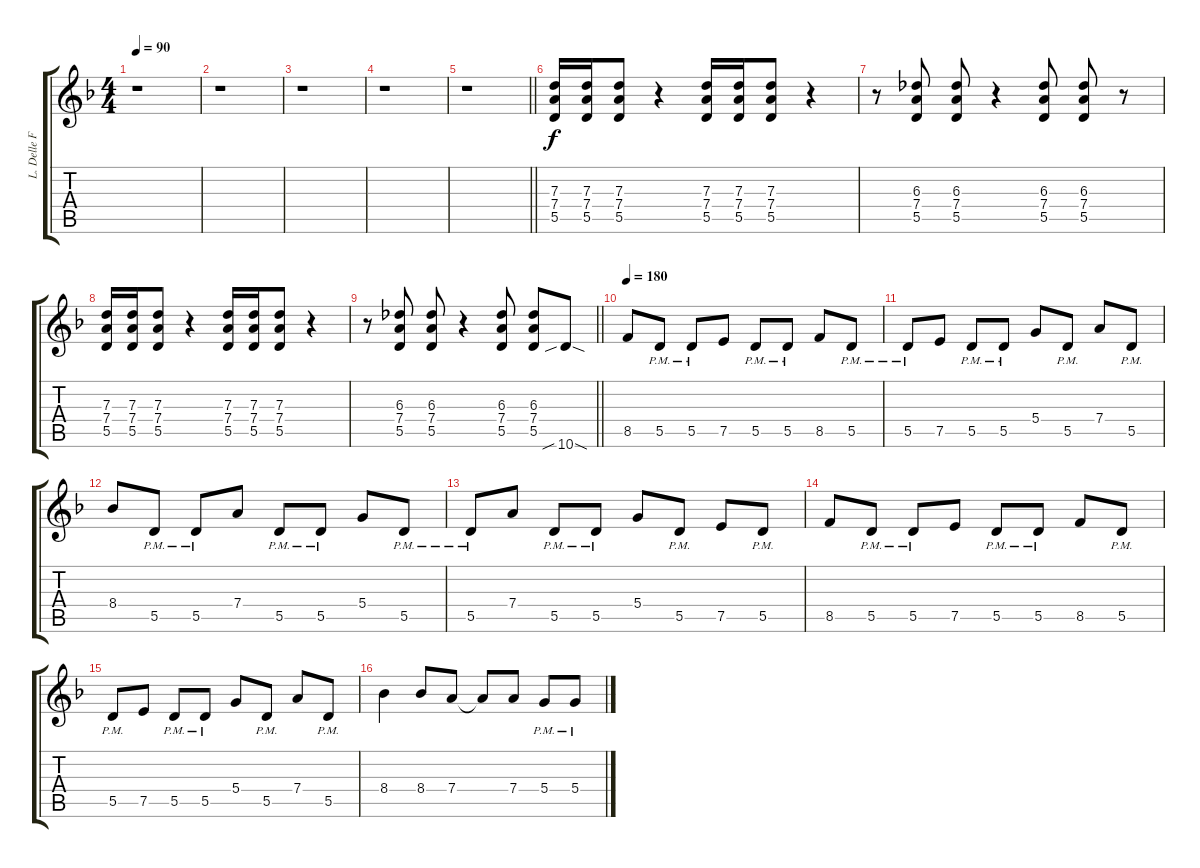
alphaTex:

\track ("L. Delle Fave (Dist. Guitar L)" "L. Delle F") {instrument overdrivenguitar}
\staff {score tabs}
\tuning (E4 B3 G3 D3 A2 E2) {hide}
\ts (4 4)
\tempo 90
\clef g2
\ks dminor
r.1{dy f} |
r.1 |
r.1 |
r.1 |
\barLineRight lightlight
r.1 |
(7.3 7.4 5.5).16 (7.3 7.4 5.5).16 (7.3 7.4 5.5).8 r.4 (7.3 7.4 5.5).16 (7.3 7.4 5.5).16 (7.3 7.4 5.5).8 r.4 |
r.8 (6.3 7.4 5.5).8 (6.3 7.4 5.5).8 r.4 (6.3 7.4 5.5).8 (6.3 7.4 5.5).8 r.8 |
(7.3 7.4 5.5).16 (7.3 7.4 5.5).16 (7.3 7.4 5.5).8 r.4 (7.3 7.4 5.5).16 (7.3 7.4 5.5).16 (7.3 7.4 5.5).8 r.4 |
\barLineRight lightlight
r.8 (6.3 7.4 5.5).8 (6.3 7.4 5.5).8 r.4 (6.3 7.4 5.5).8 (6.3 7.4 5.5).8 10.6{sib sod}.8 |
\tempo 180
8.5.8 5.5{pm}.8 5.5{pm}.8 7.5.8 5.5{pm}.8 5.5{pm}.8 8.5.8 5.5{pm}.8 |
5.5{pm}.8 7.5.8 5.5{pm}.8 5.5{pm}.8 5.4.8 5.5{pm}.8 7.4.8 5.5{pm}.8 |
8.4.8 5.5{pm}.8 5.5{pm}.8 7.4.8 5.5{pm}.8 5.5{pm}.8 5.4.8 5.5{pm}.8 |
5.5{pm}.8 7.4.8 5.5{pm}.8 5.5{pm}.8 5.4.8 5.5{pm}.8 7.5.8 5.5{pm}.8 |
8.5.8 5.5{pm}.8 5.5{pm}.8 7.5.8 5.5{pm}.8 5.5{pm}.8 8.5.8 5.5{pm}.8 |
5.5{pm}.8 7.5.8 5.5{pm}.8 5.5{pm}.8 5.4.8 5.5{pm}.8 7.4.8 5.5{pm}.8 |
8.4.4 8.4.8 7.4.8 7.4{t}.8 7.4.8 5.4{pm}.8 5.4{pm}.8
